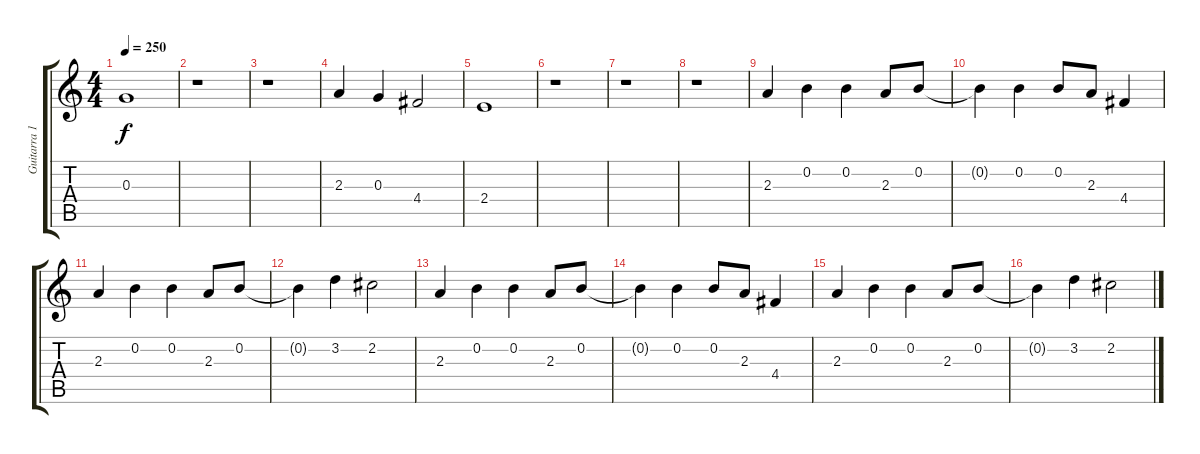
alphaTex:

\track ("Guitarra 1 ( Lead )" "Guitarra 1") {instrument overdrivenguitar}
\staff {score tabs}
\tuning (E4 B3 G3 D3 A2 E2) {hide}
\ts (4 4)
\tempo 250
\clef g2
\ks c
0.3.1{dy f} |
r.1 |
r.1 |
2.3.4 0.3.4 4.4.2 |
2.4.1 |
r.1 |
r.1 |
r.1 |
2.3.4 0.2.4 0.2.4 2.3.8 0.2.8 |
0.2{t}.4 0.2.4 0.2.8 2.3.8 4.4.4 |
2.3.4 0.2.4 0.2.4 2.3.8 0.2.8 |
0.2{t}.4 3.2.4 2.2.2 |
2.3.4 0.2.4 0.2.4 2.3.8 0.2.8 |
0.2{t}.4 0.2.4 0.2.8 2.3.8 4.4.4 |
2.3.4 0.2.4 0.2.4 2.3.8 0.2.8 |
0.2{t}.4 3.2.4 2.2.2
